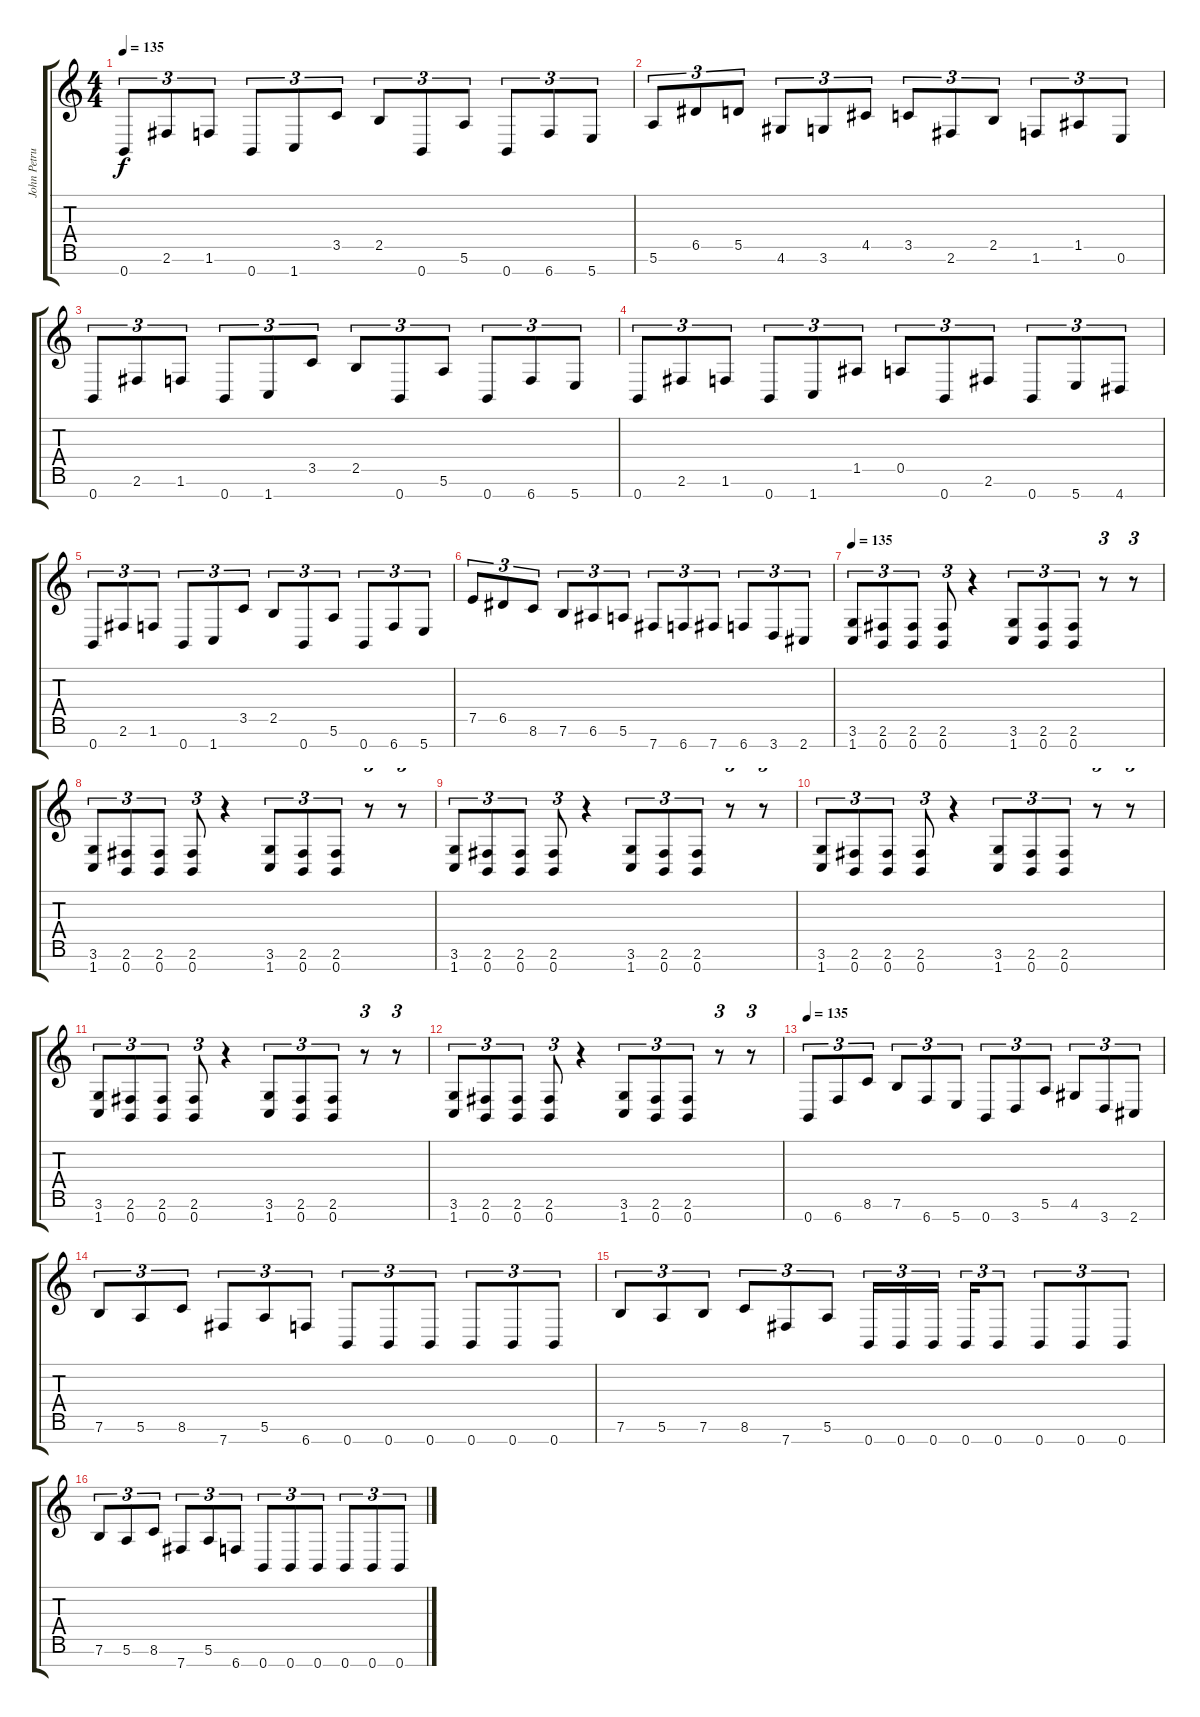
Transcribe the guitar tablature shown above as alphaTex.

\track ("John Petrucci Rhythm" "John Petru") {instrument distortionguitar}
\staff {score tabs}
\tuning (E4 B3 G3 D3 A2 E2 B1) {hide}
\ts (4 4)
\tempo 135
\clef g2
\ks c
0.7.8{tu (3 2) dy f} 2.6.8{tu (3 2)} 1.6.8{tu (3 2)} 0.7.8{tu (3 2)} 1.7.8{tu (3 2)} 3.5.8{tu (3 2)} 2.5.8{tu (3 2)} 0.7.8{tu (3 2)} 5.6.8{tu (3 2)} 0.7.8{tu (3 2)} 6.7.8{tu (3 2)} 5.7.8{tu (3 2)} |
5.6.8{tu (3 2)} 6.5.8{tu (3 2)} 5.5.8{tu (3 2)} 4.6.8{tu (3 2)} 3.6.8{tu (3 2)} 4.5.8{tu (3 2)} 3.5.8{tu (3 2)} 2.6.8{tu (3 2)} 2.5.8{tu (3 2)} 1.6.8{tu (3 2)} 1.5.8{tu (3 2)} 0.6.8{tu (3 2)} |
0.7.8{tu (3 2)} 2.6.8{tu (3 2)} 1.6.8{tu (3 2)} 0.7.8{tu (3 2)} 1.7.8{tu (3 2)} 3.5.8{tu (3 2)} 2.5.8{tu (3 2)} 0.7.8{tu (3 2)} 5.6.8{tu (3 2)} 0.7.8{tu (3 2)} 6.7.8{tu (3 2)} 5.7.8{tu (3 2)} |
0.7.8{tu (3 2)} 2.6.8{tu (3 2)} 1.6.8{tu (3 2)} 0.7.8{tu (3 2)} 1.7.8{tu (3 2)} 1.5.8{tu (3 2)} 0.5.8{tu (3 2)} 0.7.8{tu (3 2)} 2.6.8{tu (3 2)} 0.7.8{tu (3 2)} 5.7.8{tu (3 2)} 4.7.8{tu (3 2)} |
0.7.8{tu (3 2)} 2.6.8{tu (3 2)} 1.6.8{tu (3 2)} 0.7.8{tu (3 2)} 1.7.8{tu (3 2)} 3.5.8{tu (3 2)} 2.5.8{tu (3 2)} 0.7.8{tu (3 2)} 5.6.8{tu (3 2)} 0.7.8{tu (3 2)} 6.7.8{tu (3 2)} 5.7.8{tu (3 2)} |
7.5.8{tu (3 2)} 6.5.8{tu (3 2)} 8.6.8{tu (3 2)} 7.6.8{tu (3 2)} 6.6.8{tu (3 2)} 5.6.8{tu (3 2)} 7.7.8{tu (3 2)} 6.7.8{tu (3 2)} 7.7.8{tu (3 2)} 6.7.8{tu (3 2)} 3.7.8{tu (3 2)} 2.7.8{tu (3 2)} |
\tempo 135
(3.6 1.7).8{tu (3 2)} (2.6 0.7).8{tu (3 2)} (2.6 0.7).8{tu (3 2)} (2.6 0.7).8{tu (3 2)} r.4 (3.6 1.7).8{tu (3 2)} (2.6 0.7).8{tu (3 2)} (2.6 0.7).8{tu (3 2)} r.8{tu (3 2)} r.8{tu (3 2)} |
(3.6 1.7).8{tu (3 2)} (2.6 0.7).8{tu (3 2)} (2.6 0.7).8{tu (3 2)} (2.6 0.7).8{tu (3 2)} r.4 (3.6 1.7).8{tu (3 2)} (2.6 0.7).8{tu (3 2)} (2.6 0.7).8{tu (3 2)} r.8{tu (3 2)} r.8{tu (3 2)} |
(3.6 1.7).8{tu (3 2)} (2.6 0.7).8{tu (3 2)} (2.6 0.7).8{tu (3 2)} (2.6 0.7).8{tu (3 2)} r.4 (3.6 1.7).8{tu (3 2)} (2.6 0.7).8{tu (3 2)} (2.6 0.7).8{tu (3 2)} r.8{tu (3 2)} r.8{tu (3 2)} |
(3.6 1.7).8{tu (3 2)} (2.6 0.7).8{tu (3 2)} (2.6 0.7).8{tu (3 2)} (2.6 0.7).8{tu (3 2)} r.4 (3.6 1.7).8{tu (3 2)} (2.6 0.7).8{tu (3 2)} (2.6 0.7).8{tu (3 2)} r.8{tu (3 2)} r.8{tu (3 2)} |
(3.6 1.7).8{tu (3 2)} (2.6 0.7).8{tu (3 2)} (2.6 0.7).8{tu (3 2)} (2.6 0.7).8{tu (3 2)} r.4 (3.6 1.7).8{tu (3 2)} (2.6 0.7).8{tu (3 2)} (2.6 0.7).8{tu (3 2)} r.8{tu (3 2)} r.8{tu (3 2)} |
(3.6 1.7).8{tu (3 2)} (2.6 0.7).8{tu (3 2)} (2.6 0.7).8{tu (3 2)} (2.6 0.7).8{tu (3 2)} r.4 (3.6 1.7).8{tu (3 2)} (2.6 0.7).8{tu (3 2)} (2.6 0.7).8{tu (3 2)} r.8{tu (3 2)} r.8{tu (3 2)} |
\tempo 135
0.7.8{tu (3 2)} 6.7.8{tu (3 2)} 8.6.8{tu (3 2)} 7.6.8{tu (3 2)} 6.7.8{tu (3 2)} 5.7.8{tu (3 2)} 0.7.8{tu (3 2)} 3.7.8{tu (3 2)} 5.6.8{tu (3 2)} 4.6.8{tu (3 2)} 3.7.8{tu (3 2)} 2.7.8{tu (3 2)} |
7.6.8{tu (3 2)} 5.6.8{tu (3 2)} 8.6.8{tu (3 2)} 7.7.8{tu (3 2)} 5.6.8{tu (3 2)} 6.7.8{tu (3 2)} 0.7.8{tu (3 2)} 0.7.8{tu (3 2)} 0.7.8{tu (3 2)} 0.7.8{tu (3 2)} 0.7.8{tu (3 2)} 0.7.8{tu (3 2)} |
7.6.8{tu (3 2)} 5.6.8{tu (3 2)} 7.6.8{tu (3 2)} 8.6.8{tu (3 2)} 7.7.8{tu (3 2)} 5.6.8{tu (3 2)} 0.7.16{tu (3 2)} 0.7.16{tu (3 2)} 0.7.16{tu (3 2)} 0.7.16{tu (3 2)} 0.7.8{tu (3 2)} 0.7.8{tu (3 2)} 0.7.8{tu (3 2)} 0.7.8{tu (3 2)} |
7.6.8{tu (3 2)} 5.6.8{tu (3 2)} 8.6.8{tu (3 2)} 7.7.8{tu (3 2)} 5.6.8{tu (3 2)} 6.7.8{tu (3 2)} 0.7.8{tu (3 2)} 0.7.8{tu (3 2)} 0.7.8{tu (3 2)} 0.7.8{tu (3 2)} 0.7.8{tu (3 2)} 0.7.8{tu (3 2)}
